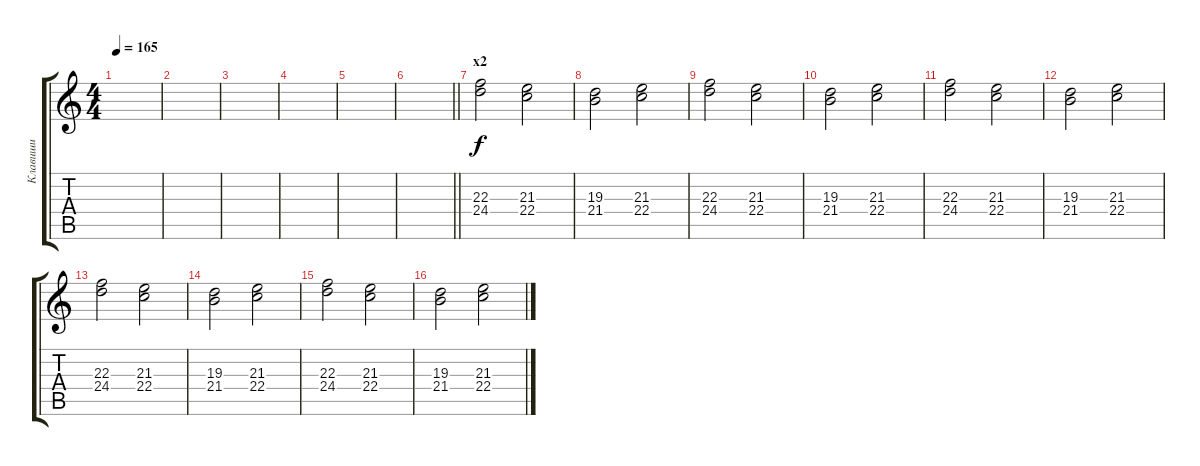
\track ("Клавиши" "Клавиши") {instrument electricgrandpiano}
\staff {score tabs}
\tuning (E4 B3 G3 D3 A2 E2) {hide}
\ts (4 4)
\tempo 165
\clef g2
\ks c
|
|
|
|
|
\barLineRight lightlight
|
\section ("" "х2")
(22.3 24.4).2{volume 10 instrument stringensemble2} (21.3 22.4).2 |
(19.3 21.4).2 (21.3 22.4).2 |
(22.3 24.4).2 (21.3 22.4).2 |
(19.3 21.4).2 (21.3 22.4).2 |
(22.3 24.4).2 (21.3 22.4).2 |
(19.3 21.4).2 (21.3 22.4).2 |
(22.3 24.4).2 (21.3 22.4).2 |
(19.3 21.4).2 (21.3 22.4).2 |
(22.3 24.4).2 (21.3 22.4).2 |
(19.3 21.4).2 (21.3 22.4).2
